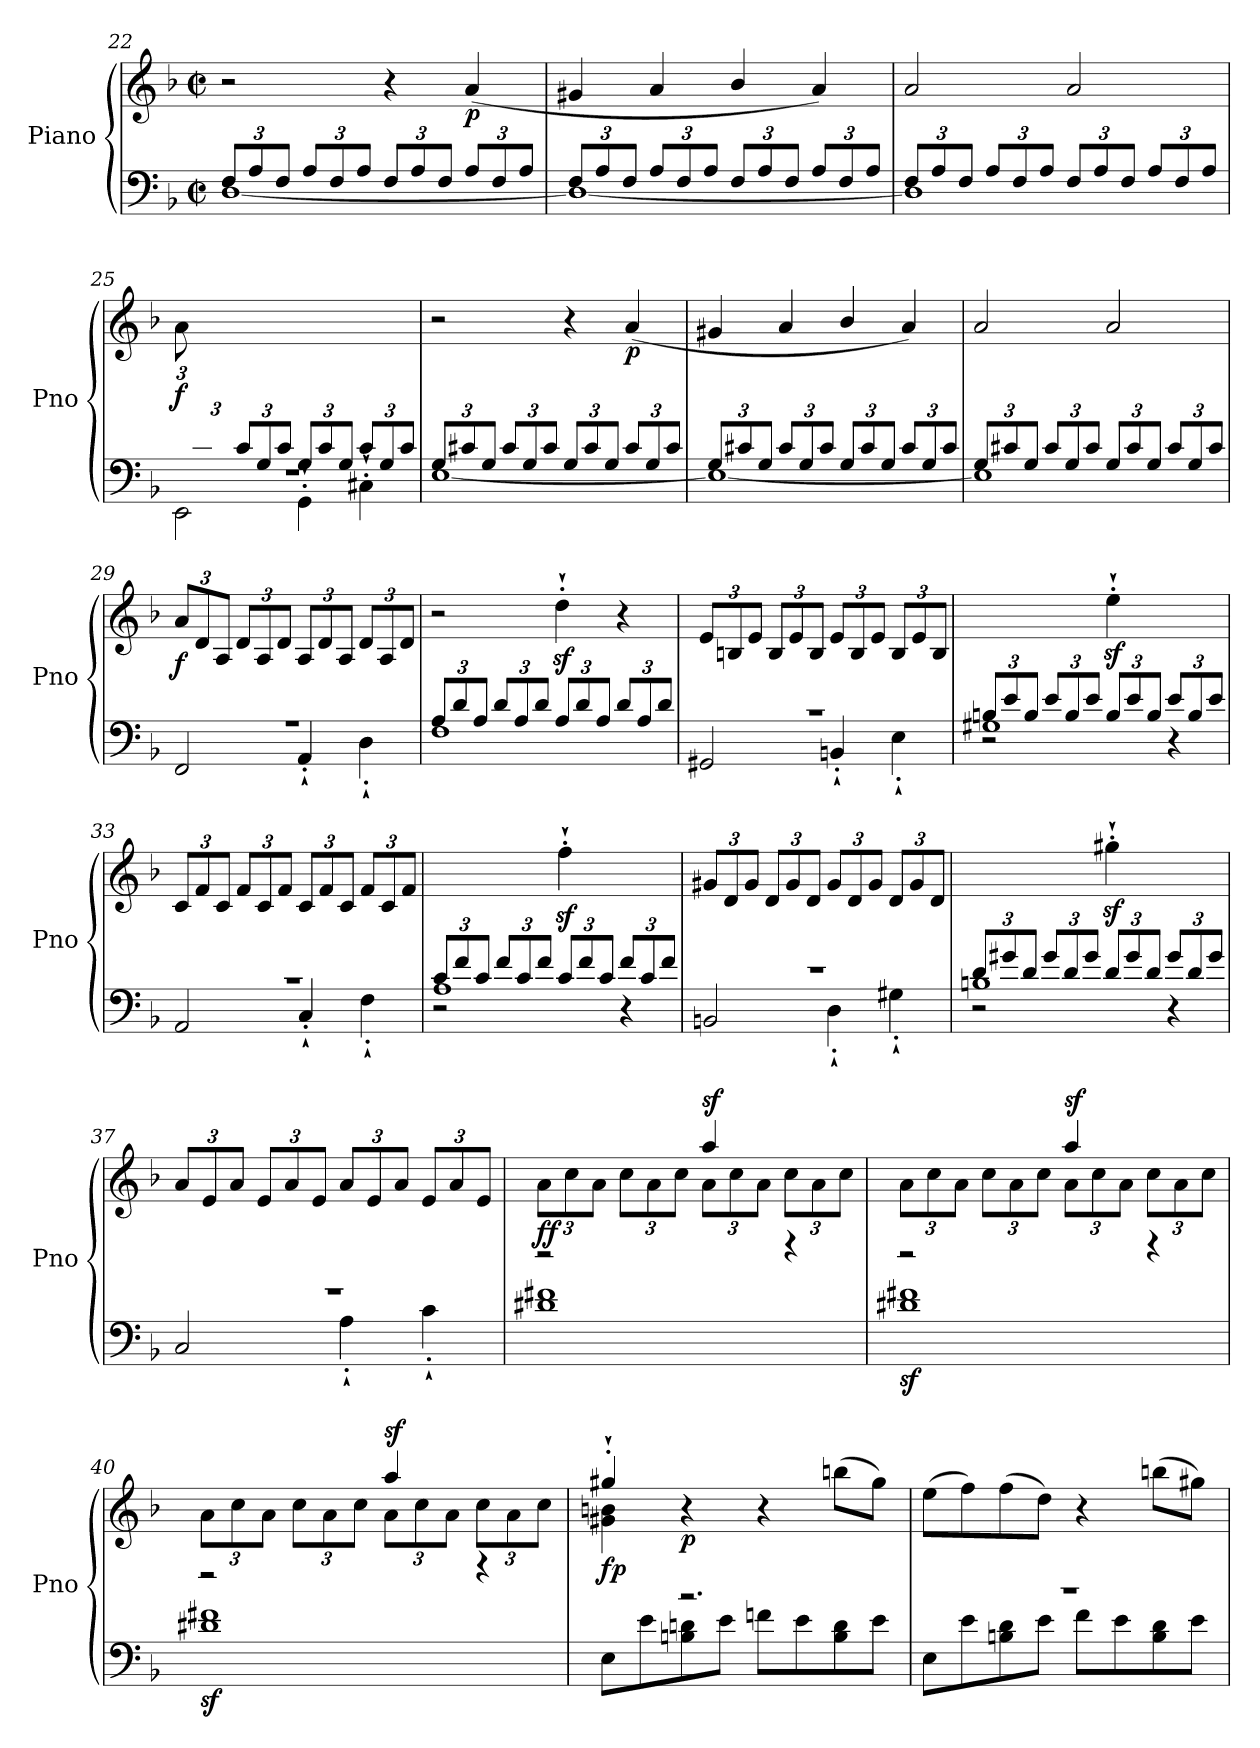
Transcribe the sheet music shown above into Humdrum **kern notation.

**kern	**kern	**dynam
*part1	*part1	*part1
*staff2	*staff1	*staff1/2
*I"Piano	*	*
*I'Pno	*	*
*clefF4	*clefG2	*
*k[b-]	*k[b-]	*
*F:	*F:	*
*M2/2	*M2/2	*
*met(c|)	*met(c|)	*
*Xbrackettup	*	*
=22	=22	=22
*^	*	*
12F/L	[1D	2r	.
12A/	.	.	.
12F/J	.	.	.
12A/L	.	.	.
12F/	.	.	.
12A/J	.	.	.
12F/L	.	4r	.
12A/	.	.	.
12F/J	.	.	.
!	!	!	!LO:DY:b
12A/L	.	(<4a/	p
12F/	.	.	.
12A/J	.	.	.
=23	=23	=23	=23
12F/L	1D_	4g#X/	.
12A/	.	.	.
12F/J	.	.	.
12A/L	.	4a/	.
12F/	.	.	.
12A/J	.	.	.
12F/L	.	4b-/	.
12A/	.	.	.
12F/J	.	.	.
12A/L	.	4a/)	.
12F/	.	.	.
12A/J	.	.	.
=24	=24	=24	=24
12F/L	1D]	2a/	.
12A/	.	.	.
12F/J	.	.	.
12A/L	.	.	.
12F/	.	.	.
12A/J	.	.	.
12F/L	.	2a/	.
12A/	.	.	.
12F/J	.	.	.
12A/L	.	.	.
12F/	.	.	.
12A/J	.	.	.
=25	=25	=25	=25
*	*^	*	*
*	*	*	*Xbrackettup	*
!	!	!	!	!LO:DY:a=2
12ryy	1r	2EE\	12a\L	f
12c#X/	.	.	12%11ryy	.
12G/J	.	.	.	.
12c#/L	.	.	.	.
12G/	.	.	.	.
12c#/J	.	.	.	.
12G/L	.	4GG'`\	.	.
12c#/	.	.	.	.
12G/J	.	.	.	.
12c#/L	.	4C#X'`\	.	.
12G/	.	.	.	.
12c#/J	.	.	.	.
*	*v	*v	*	*
=26	=26	=26	=26
12G/L	[1E	2r	.
12c#X/	.	.	.
12G/J	.	.	.
12c#/L	.	.	.
12G/	.	.	.
12c#/J	.	.	.
12G/L	.	4r	.
12c#/	.	.	.
12G/J	.	.	.
!	!	!	!LO:DY:b
12c#/L	.	(<4a/	p
12G/	.	.	.
12c#/J	.	.	.
=27	=27	=27	=27
12G/L	1E_	4g#X/	.
12c#X/	.	.	.
12G/J	.	.	.
12c#/L	.	4a/	.
12G/	.	.	.
12c#/J	.	.	.
12G/L	.	4b-/	.
12c#/	.	.	.
12G/J	.	.	.
12c#/L	.	4a/)	.
12G/	.	.	.
12c#/J	.	.	.
=28	=28	=28	=28
12G/L	1E]	2a/	.
12c#X/	.	.	.
12G/J	.	.	.
12c#/L	.	.	.
12G/	.	.	.
12c#/J	.	.	.
12G/L	.	2a/	.
12c#/	.	.	.
12G/J	.	.	.
12c#/L	.	.	.
12G/	.	.	.
12c#/J	.	.	.
=29	=29	=29	=29
!	!	!	!LO:DY:b
1r	2FF/	12a/L	f
.	.	12d/	.
.	.	12A/J	.
.	.	12d/L	.
.	.	12A/	.
.	.	12d/J	.
.	4AA'`/	12A/L	.
.	.	12d/	.
.	.	12A/J	.
.	4D'`\	12d/L	.
.	.	12A/	.
.	.	12d/J	.
=30	=30	=30	=30
12A/L	1F	2r	.
12d/	.	.	.
12A/J	.	.	.
12d/L	.	.	.
12A/	.	.	.
12d/J	.	.	.
12A/L	.	4ddz>'`\	.
12d/	.	.	.
12A/J	.	.	.
12d/L	.	4r	.
12A/	.	.	.
12d/J	.	.	.
=31	=31	=31	=31
1r	2GG#X/	12e/L	.
.	.	12Bn/	.
.	.	12e/J	.
.	.	12B/L	.
.	.	12e/	.
.	.	12B/J	.
.	4BBn'`/	12e/L	.
.	.	12B/	.
.	.	12e/J	.
.	4E'`\	12B/L	.
.	.	12e/	.
.	.	12B/J	.
=32	=32	=32	=32
*	*^	*	*
12Bn/L	2r	1G#X	2ryy	.
12e/	.	.	.	.
12B/J	.	.	.	.
12e/L	.	.	.	.
12B/	.	.	.	.
12e/J	.	.	.	.
12B/L	4ryy	.	4eez>'`\	.
12e/	.	.	.	.
12B/J	.	.	.	.
12e/L	4r	.	4ryy	.
12B/	.	.	.	.
12e/J	.	.	.	.
*	*v	*v	*	*
=33	=33	=33	=33
1r	2AA/	12c/L	.
.	.	12f/	.
.	.	12c/J	.
.	.	12f/L	.
.	.	12c/	.
.	.	12f/J	.
.	4C'`/	12c/L	.
.	.	12f/	.
.	.	12c/J	.
.	4F'`\	12f/L	.
.	.	12c/	.
.	.	12f/J	.
=34	=34	=34	=34
*	*^	*	*
12c/L	2r	1A	2ryy	.
12f/	.	.	.	.
12c/J	.	.	.	.
12f/L	.	.	.	.
12c/	.	.	.	.
12f/J	.	.	.	.
12c/L	4ryy	.	4ffz>'`\	.
12f/	.	.	.	.
12c/J	.	.	.	.
12f/L	4r	.	4ryy	.
12c/	.	.	.	.
12f/J	.	.	.	.
*	*v	*v	*	*
=35	=35	=35	=35
1r	2BBn/	12g#X/L	.
.	.	12d/	.
.	.	12g#/J	.
.	.	12d/L	.
.	.	12g#/	.
.	.	12d/J	.
.	4D'`\	12g#/L	.
.	.	12d/	.
.	.	12g#/J	.
.	4G#X'`\	12d/L	.
.	.	12g#/	.
.	.	12d/J	.
=36	=36	=36	=36
*	*^	*	*
12d/L	2r	1Bn	2ryy	.
12g#X/	.	.	.	.
12d/J	.	.	.	.
12g#/L	.	.	.	.
12d/	.	.	.	.
12g#/J	.	.	.	.
12d/L	4ryy	.	4gg#Xz>'`\	.
12g#/	.	.	.	.
12d/J	.	.	.	.
12g#/L	4r	.	4ryy	.
12d/	.	.	.	.
12g#/J	.	.	.	.
*	*v	*v	*	*
=37	=37	=37	=37
1r	2C/	12a/L	.
.	.	12e/	.
.	.	12a/J	.
.	.	12e/L	.
.	.	12a/	.
.	.	12e/J	.
.	4A'`\	12a/L	.
.	.	12e/	.
.	.	12a/J	.
.	4c'`\	12e/L	.
.	.	12a/	.
.	.	12e/J	.
=38	=38	=38	=38
*	*	*^	*
!	!	!	!	!LO:DY:b
2rff	1d#X 1f#X	12a\L	2ryy	ff
.	.	12cc\	.	.
.	.	12a\J	.	.
.	.	12cc\L	.	.
.	.	12a\	.	.
.	.	12cc\J	.	.
!	!	!	!	!LO:DY:a
4ryy	.	12a\L	4aa/	sf
.	.	12cc\	.	.
.	.	12a\J	.	.
4raa	.	12cc\L	4ryy	.
.	.	12a\	.	.
.	.	12cc\J	.	.
=39	=39	=39	=39	=39
!	!	!	!	!LO:DY:b=2
2rff	1d#X 1f#X	12a\L	2ryy	sf
.	.	12cc\	.	.
.	.	12a\J	.	.
.	.	12cc\L	.	.
.	.	12a\	.	.
.	.	12cc\J	.	.
!	!	!	!	!LO:DY:a
4ryy	.	12a\L	4aa/	sf
.	.	12cc\	.	.
.	.	12a\J	.	.
4raa	.	12cc\L	4ryy	.
.	.	12a\	.	.
.	.	12cc\J	.	.
=40	=40	=40	=40	=40
!	!	!	!	!LO:DY:b=2
2rff	1d#X 1f#X	12a\L	2ryy	sf
.	.	12cc\	.	.
.	.	12a\J	.	.
.	.	12cc\L	.	.
.	.	12a\	.	.
.	.	12cc\J	.	.
!	!	!	!	!LO:DY:a
4ryy	.	12a\L	4aa/	sf
.	.	12cc\	.	.
.	.	12a\J	.	.
4raa	.	12cc\L	4ryy	.
.	.	12a\	.	.
.	.	12cc\J	.	.
=41	=41	=41	=41	=41
!	!	!	!	!LO:DY:b
4ryy	8E\L	4gg#X'`/	4g#X\ 4bn\	fp
.	8e\	.	.	.
!	!	!	!	!LO:DY:b
2.r	8Bn\ 8dn\	4r	2.ryy	p
.	8e\J	.	.	.
.	8fn\L	4r	.	.
.	8e\	.	.	.
.	8B\ 8d\	(>8bbn\L	.	.
.	8e\J	8gg#\J)	.	.
*	*	*v	*v	*
=42	=42	=42	=42
1r	8E\L	(>8ee\L	.
.	8e\	8ff\)	.
.	8Bn\ 8d\	(>8ff\	.
.	8e\J	8dd\J)	.
.	8f\L	4r	.
.	8e\	.	.
.	8B\ 8d\	(>8bbn\L	.
.	8e\J	8gg#X\J)	.
*v	*v	*	*
=	=	=
*-	*-	*-
